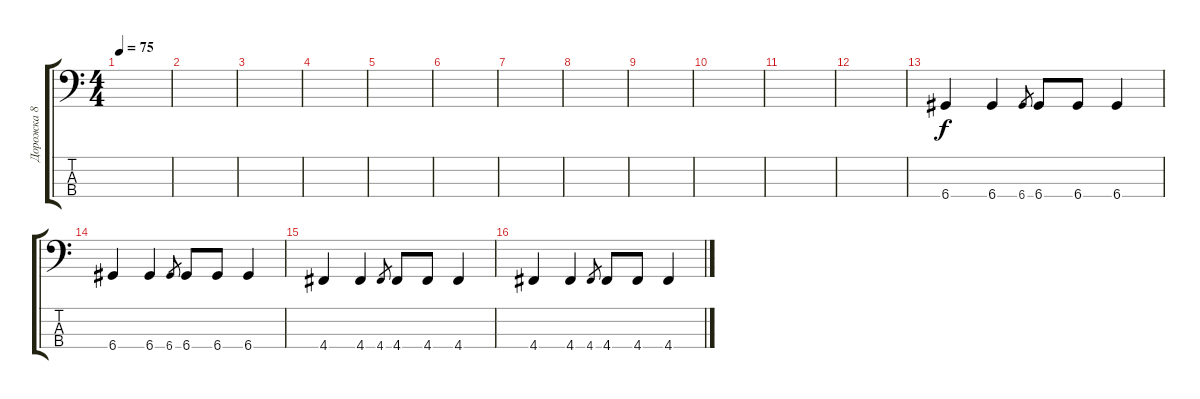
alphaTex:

\track ("Дорожка 8" "Дорожка 8") {instrument electricbassfinger}
\staff {score tabs}
\tuning (F2 C2 G1 D1) {hide}
\ts (4 4)
\tempo 75
\clef f4
\ks c
|
|
|
|
|
|
|
|
|
|
|
|
6.4.4 6.4.4 6.4.8{gr} 6.4.8 6.4.8 6.4.4 |
6.4.4 6.4.4 6.4.8{gr} 6.4.8 6.4.8 6.4.4 |
4.4.4 4.4.4 4.4.8{gr} 4.4.8 4.4.8 4.4.4 |
4.4.4 4.4.4 4.4.8{gr} 4.4.8 4.4.8 4.4.4
